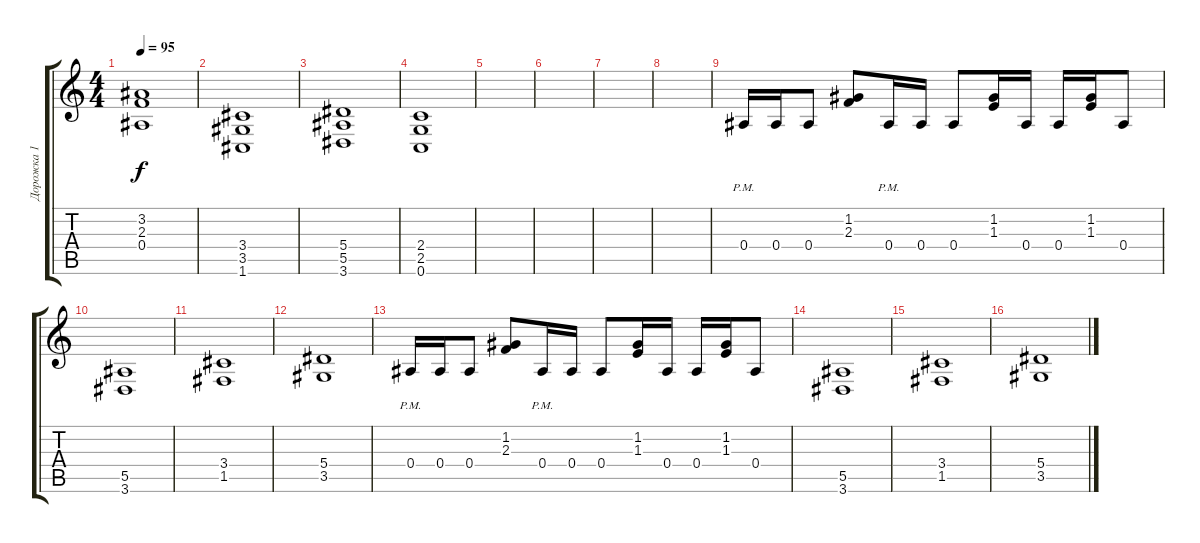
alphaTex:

\track ("Дорожка 1" "Дорожка 1") {instrument distortionguitar}
\staff {score tabs}
\tuning (C4 G3 Eb3 Bb2 F2 C2) {hide}
\ts (4 4)
\tempo 95
\clef g2
\ks c
(3.2 2.3 0.4).1{dy f instrument overdrivenguitar} |
(3.4 3.5 1.6).1 |
(5.4 5.5 3.6).1 |
(2.4 2.5 0.6).1 |
|
|
|
|
0.4{pm}.16{volume 9 instrument overdrivenguitar} 0.4.16 0.4.8 (1.2 2.3).8 0.4{pm}.16 0.4.16 0.4.8 (1.2 1.3).16 0.4.16 0.4.16 (1.2 1.3).16 0.4.8 |
(5.5 3.6).1 |
(3.4 1.5).1 |
(5.4 3.5).1 |
0.4{pm}.16{volume 9 instrument overdrivenguitar} 0.4.16 0.4.8 (1.2 2.3).8 0.4{pm}.16 0.4.16 0.4.8 (1.2 1.3).16 0.4.16 0.4.16 (1.2 1.3).16 0.4.8 |
(5.5 3.6).1 |
(3.4 1.5).1 |
(5.4 3.5).1
